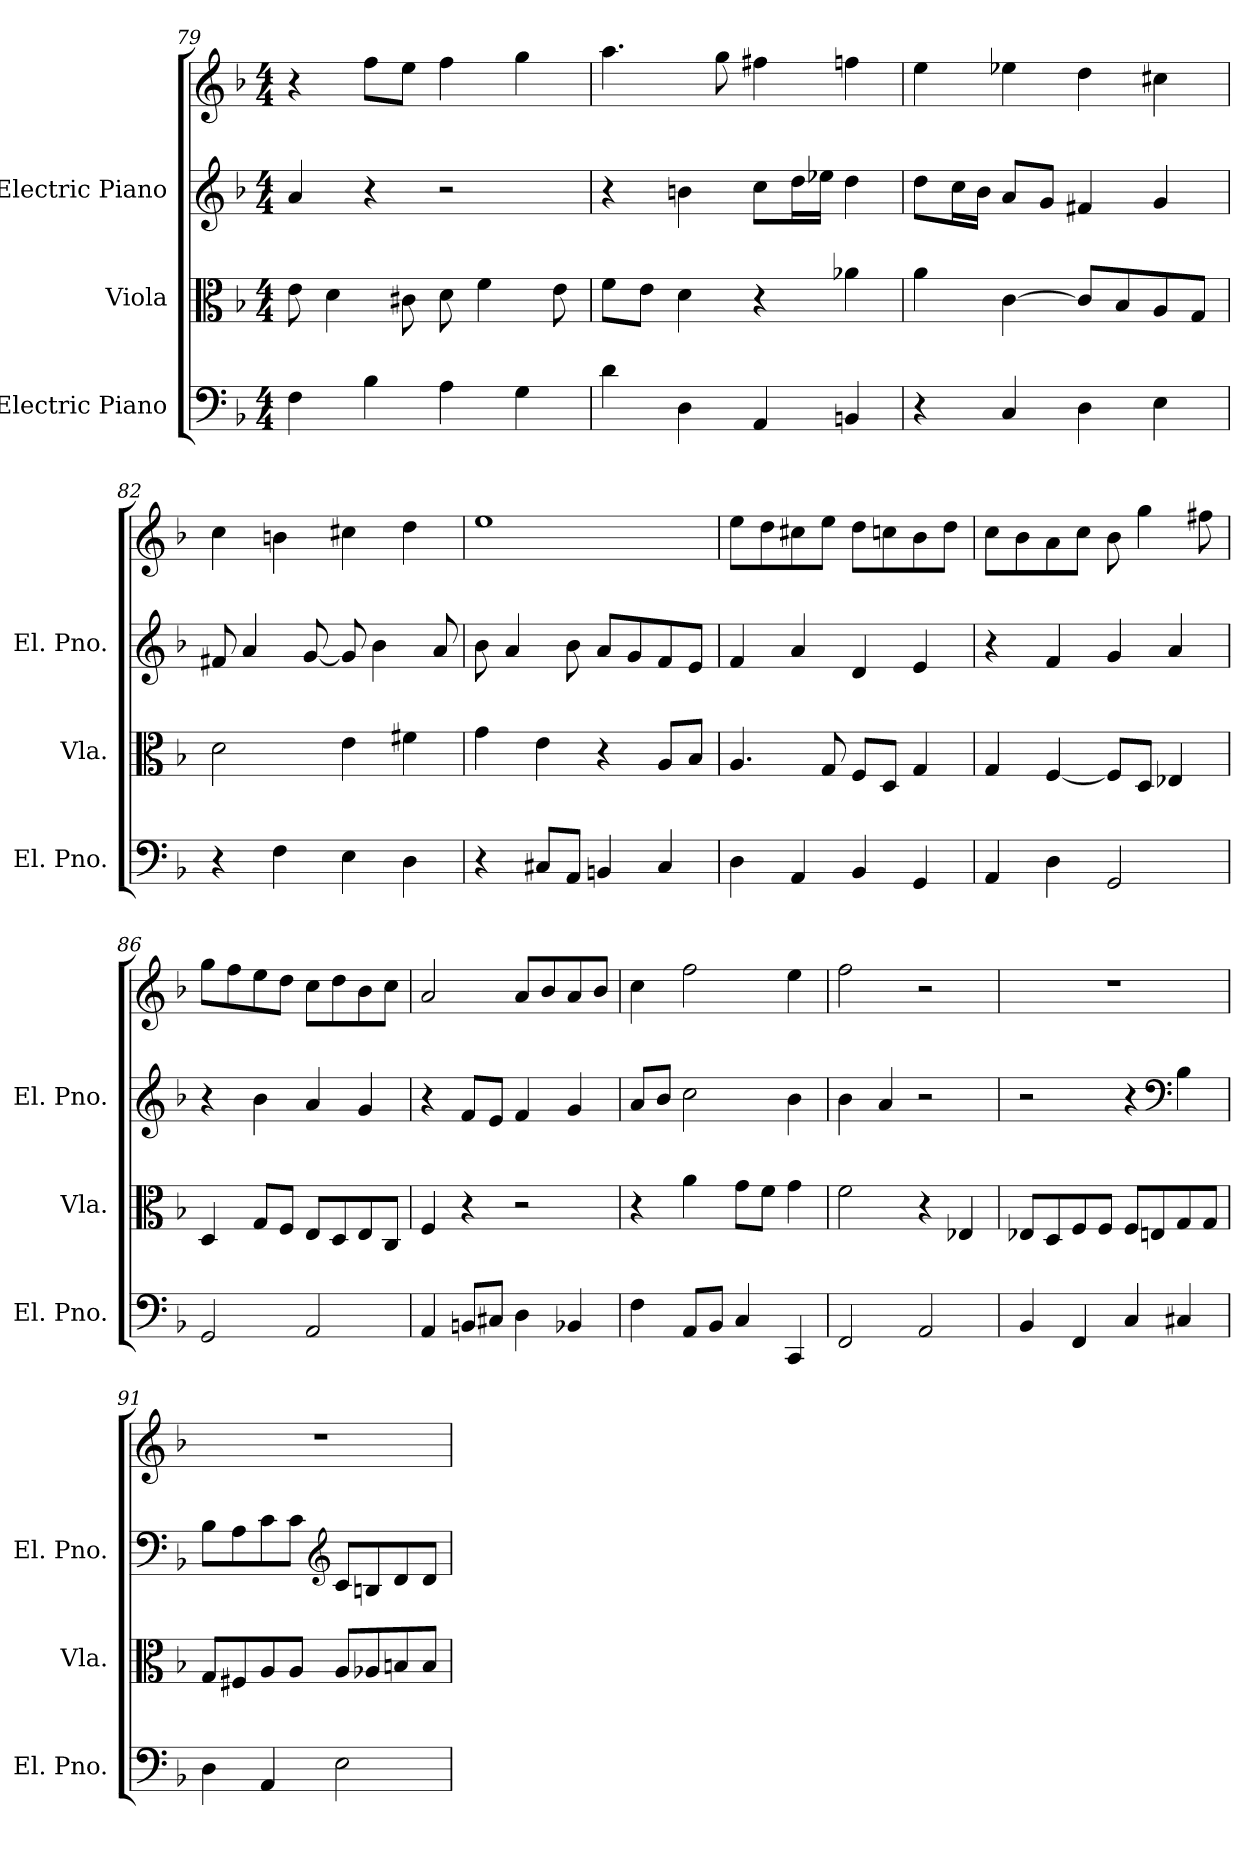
**kern	**kern	**kern	**kern
*part3	*part2	*part1	*part1
*staff4	*staff3	*staff2	*staff1
*I"Electric Piano	*I"Viola	*I"Electric Piano	*
*I'El. Pno.	*I'Vla.	*I'El. Pno.	*
*clefF4	*clefC3	*clefG2	*clefG2
*k[b-]	*k[b-]	*k[b-]	*k[b-]
*M4/4	*M4/4	*M4/4	*M4/4
=79	=79	=79	=79
4F\	8e\	4a/	4r
.	4d\	.	.
4B-\	.	4r	8ff\L
.	8c#X\	.	8ee\J
4A\	8d\	2r	4ff\
.	4f\	.	.
4G\	.	.	4gg\
.	8e\	.	.
=80	=80	=80	=80
4d\	8f\L	4r	4.aa\
.	8e\J	.	.
4D\	4d\	4bn\	.
.	.	.	8gg\
4AA/	4r	8cc\L	4ff#X\
.	.	16dd\L	.
.	.	16ee-X\JJ	.
4BBn/	4a-X\	4dd\	4ffn\
=81	=81	=81	=81
4r	4a\	8dd\L	4ee\
.	.	16cc\L	.
.	.	16b-\JJ	.
4C/	[4c\	8a/L	4ee-X\
.	.	8g/J	.
4D\	8c/L]	4f#X/	4dd\
.	8B-/	.	.
4E\	8A/	4g/	4cc#X\
.	8G/J	.	.
!!LO:LB:g=z
=82	=82	=82	=82
4r	2d\	8f#X/	4cc\
.	.	4a/	.
4F\	.	.	4bn\
.	.	[8g/	.
4E\	4e\	8g/]	4cc#X\
.	.	4b-\	.
4D\	4f#X\	.	4dd\
.	.	8a/	.
=83	=83	=83	=83
4r	4g\	8b-\	1ee
.	.	4a/	.
8C#X/L	4e\	.	.
8AA/J	.	8b-\	.
4BBn/	4r	8a/L	.
.	.	8g/	.
4C#/	8A/L	8f/	.
.	8B-/J	8e/J	.
=84	=84	=84	=84
4D\	4.A/	4f/	8ee\L
.	.	.	8dd\
4AA/	.	4a/	8cc#X\
.	8G/	.	8ee\J
4BB-/	8F/L	4d/	8dd\L
.	8D/J	.	8ccn\
4GG/	4G/	4e/	8b-\
.	.	.	8dd\J
=85	=85	=85	=85
4AA/	4G/	4r	8cc\L
.	.	.	8b-\
4D\	[4F/	4f/	8a\
.	.	.	8cc\J
2GG/	8F/L]	4g/	8b-\
.	8D/J	.	4gg\
.	4E-X/	4a/	.
.	.	.	8ff#X\
!!LO:LB:g=z
=86	=86	=86	=86
2GG/	4D/	4r	8gg\L
.	.	.	8ff\
.	8G/L	4b-\	8ee\
.	8F/J	.	8dd\J
2AA/	8E/L	4a/	8cc\L
.	8D/	.	8dd\
.	8E/	4g/	8b-\
.	8C/J	.	8cc\J
=87	=87	=87	=87
4AA/	4F/	4r	2a/
8BBn/L	4r	8f/L	.
8C#X/J	.	8e/J	.
4D\	2r	4f/	8a/L
.	.	.	8b-/
4BB-X/	.	4g/	8a/
.	.	.	8b-/J
=88	=88	=88	=88
4F\	4r	8a/L	4cc\
.	.	8b-/J	.
*	*	*	*MM100
8AA/L	4a\	2cc\	2ff\
8BB-/J	.	.	.
4C/	8g\L	.	.
.	8f\J	.	.
*	*	*	*MM90
4CC/	4g\	4b-\	4ee\
=89	=89	=89	=89
*	*	*	*MM75
2FF/	2f\	4b-\	2ff\
.	.	4a/	.
*	*	*	*MM112
2AA/	4r	2r	2r
.	4E-X/	.	.
=90	=90	=90	=90
4BB-/	8E-X/L	2r	1r
.	8D/	.	.
4FF/	8F/	.	.
.	8F/J	.	.
4C/	8F/L	4r	.
.	8En/	.	.
*	*	*clefF4	*
4C#X/	8G/	4B-\	.
.	8G/J	.	.
!!LO:PB:g=z
=91	=91	=91	=91
4D\	8G/L	8B-\L	1r
.	8F#X/	8A\	.
4AA/	8A/	8c\	.
.	8A/J	8c\J	.
*	*	*clefG2	*
2E\	8A/L	8c/L	.
.	8A-X/	8Bn/	.
.	8Bn/	8d/	.
.	8B/J	8d/J	.
=	=	=	=
*-	*-	*-	*-
